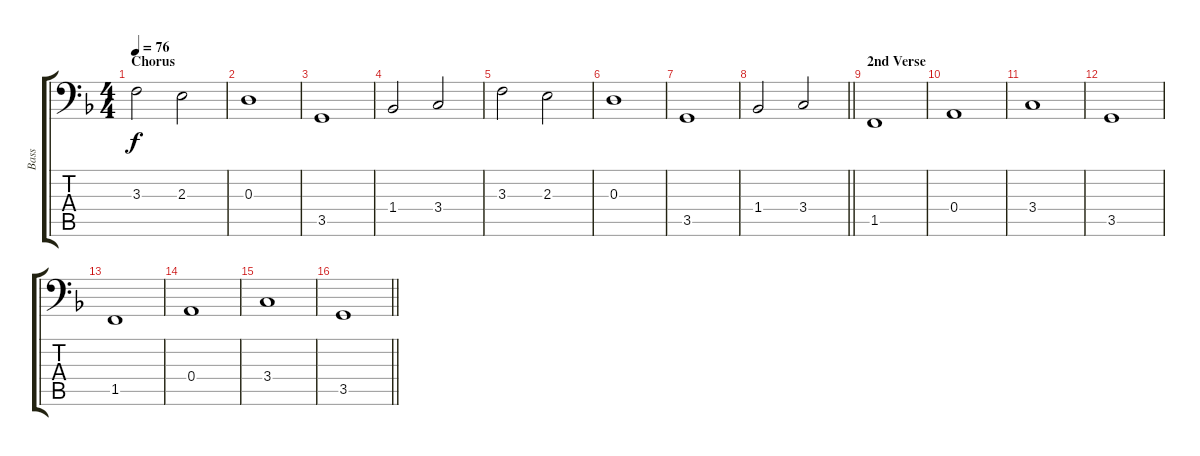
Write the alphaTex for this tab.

\track ("Bass" "Bass") {instrument electricbassfinger}
\staff {score tabs}
\tuning (C3 G2 D2 A1 E1 B0) {hide}
\ts (4 4)
\section ("" "Chorus")
\tempo 76
\clef f4
\ks f
3.3.2{dy f} 2.3.2 |
0.3.1 |
3.5.1 |
1.4.2 3.4.2 |
3.3.2 2.3.2 |
0.3.1 |
3.5.1 |
\barLineRight lightlight
1.4.2 3.4.2 |
\section ("" "2nd Verse")
1.5.1 |
0.4.1 |
3.4.1 |
3.5.1 |
1.5.1 |
0.4.1 |
3.4.1 |
\barLineRight lightlight
3.5.1
